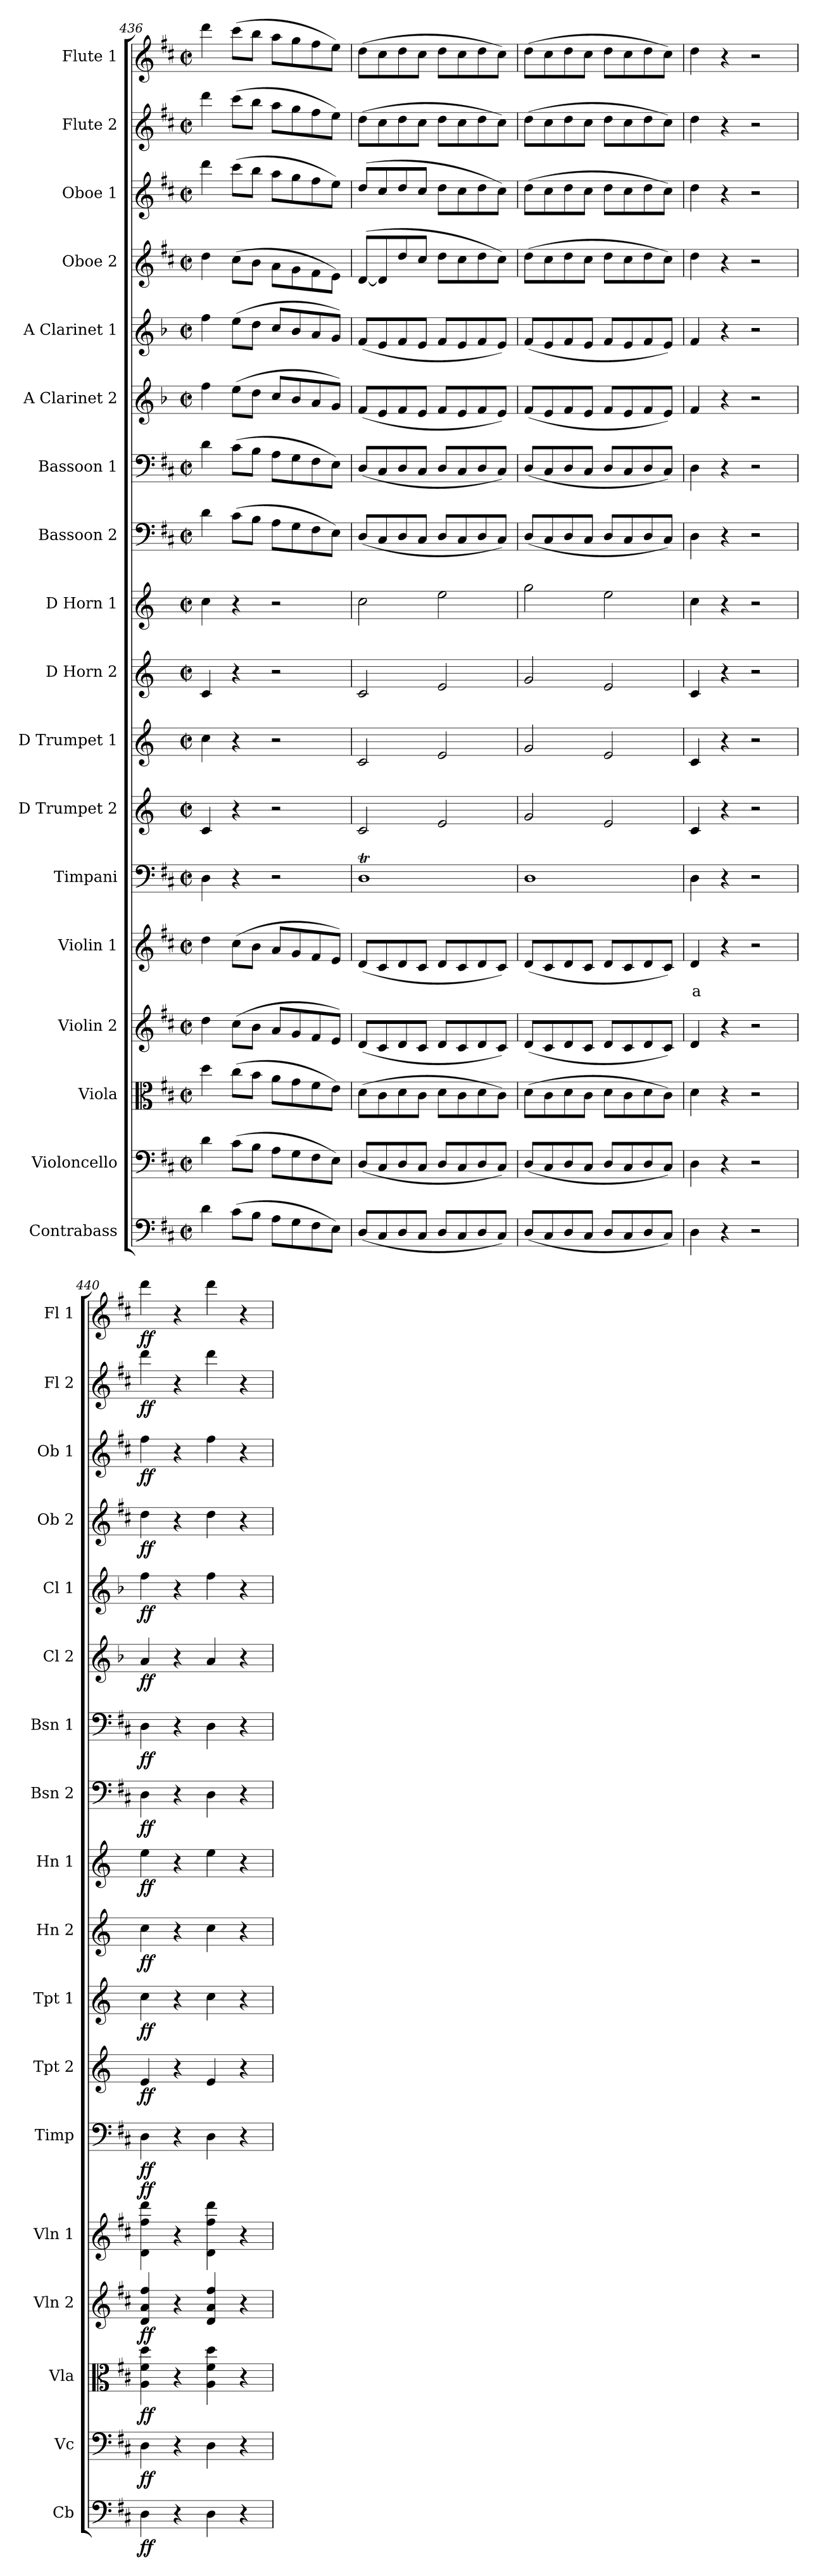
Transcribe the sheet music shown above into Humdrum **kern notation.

**kern	**dynam	**kern	**dynam	**kern	**dynam	**kern	**dynam	**kern	**text	**dynam	**kern	**dynam	**kern	**dynam	**kern	**dynam	**kern	**dynam	**kern	**dynam	**kern	**dynam	**kern	**dynam	**kern	**dynam	**kern	**dynam	**kern	**dynam	**kern	**dynam	**kern	**dynam	**kern	**dynam
*part18	*part18	*part17	*part17	*part16	*part16	*part15	*part15	*part14	*part14	*part14	*part13	*part13	*part12	*part12	*part11	*part11	*part10	*part10	*part9	*part9	*part8	*part8	*part7	*part7	*part6	*part6	*part5	*part5	*part4	*part4	*part3	*part3	*part2	*part2	*part1	*part1
*staff18	*staff18	*staff17	*staff17	*staff16	*staff16	*staff15	*staff15	*staff14	*staff14	*staff14	*staff13	*staff13	*staff12	*staff12	*staff11	*staff11	*staff10	*staff10	*staff9	*staff9	*staff8	*staff8	*staff7	*staff7	*staff6	*staff6	*staff5	*staff5	*staff4	*staff4	*staff3	*staff3	*staff2	*staff2	*staff1	*staff1
*I"Contrabass	*	*I"Violoncello	*	*I"Viola	*	*I"Violin 2	*	*I"Violin 1	*	*	*I"Timpani	*	*I"D Trumpet 2	*	*I"D Trumpet 1	*	*I"D Horn 2	*	*I"D Horn 1	*	*I"Bassoon 2	*	*I"Bassoon 1	*	*I"A Clarinet 2	*	*I"A Clarinet 1	*	*I"Oboe 2	*	*I"Oboe 1	*	*I"Flute 2	*	*I"Flute 1	*
*I'Cb	*	*I'Vc	*	*I'Vla	*	*I'Vln 2	*	*I'Vln 1	*	*	*I'Timp	*	*I'Tpt 2	*	*I'Tpt 1	*	*I'Hn 2	*	*I'Hn 1	*	*I'Bsn 2	*	*I'Bsn 1	*	*I'Cl 2	*	*I'Cl 1	*	*I'Ob 2	*	*I'Ob 1	*	*I'Fl 2	*	*I'Fl 1	*
*clefF4	*	*clefF4	*	*clefC3	*	*clefG2	*	*clefG2	*	*	*clefF4	*	*clefG2	*	*clefG2	*	*clefG2	*	*clefG2	*	*clefF4	*	*clefF4	*	*clefG2	*	*clefG2	*	*clefG2	*	*clefG2	*	*clefG2	*	*clefG2	*
*ITrd7c12	*	*	*	*	*	*	*	*	*	*	*	*	*ITrd-1c-2	*	*ITrd-1c-2	*	*ITrd6c10	*	*ITrd6c10	*	*	*	*	*	*ITrd2c3	*	*ITrd2c3	*	*	*	*	*	*	*	*	*
*k[f#c#]	*	*k[f#c#]	*	*k[f#c#]	*	*k[f#c#]	*	*k[f#c#]	*	*	*k[f#c#]	*	*k[f#c#]	*	*k[f#c#]	*	*k[f#c#]	*	*k[f#c#]	*	*k[f#c#]	*	*k[f#c#]	*	*k[f#c#]	*	*k[f#c#]	*	*k[f#c#]	*	*k[f#c#]	*	*k[f#c#]	*	*k[f#c#]	*
*M2/2	*	*M2/2	*	*M2/2	*	*M2/2	*	*M2/2	*	*	*M2/2	*	*M2/2	*	*M2/2	*	*M2/2	*	*M2/2	*	*M2/2	*	*M2/2	*	*M2/2	*	*M2/2	*	*M2/2	*	*M2/2	*	*M2/2	*	*M2/2	*
*met(c|)	*	*met(c|)	*	*met(c|)	*	*met(c|)	*	*met(c|)	*	*	*met(c|)	*	*met(c|)	*	*met(c|)	*	*met(c|)	*	*met(c|)	*	*met(c|)	*	*met(c|)	*	*met(c|)	*	*met(c|)	*	*met(c|)	*	*met(c|)	*	*met(c|)	*	*met(c|)	*
=436	=436	=436	=436	=436	=436	=436	=436	=436	=436	=436	=436	=436	=436	=436	=436	=436	=436	=436	=436	=436	=436	=436	=436	=436	=436	=436	=436	=436	=436	=436	=436	=436	=436	=436	=436	=436
4D\	.	4d\	.	4dd\	.	4dd\	.	4dd\	.	.	4D\	.	4d/	.	4dd\	.	4D/	.	4d\	.	4d\	.	4d\	.	4dd\	.	4dd\	.	4dd\	.	4ddd\	.	4ddd\	.	4ddd\	.
(8C#\L	.	(8c#\L	.	(8cc#\L	.	(8cc#\L	.	(8cc#\L	.	.	4r	.	4r	.	4r	.	4r	.	4r	.	(8c#\L	.	(8c#\L	.	(8cc#\L	.	(8cc#\L	.	(8cc#\L	.	(8ccc#\L	.	(8ccc#\L	.	(8ccc#\L	.
8BB\J	.	8B\J	.	8b\J	.	8b\J	.	8b\J	.	.	.	.	.	.	.	.	.	.	.	.	8B\J	.	8B\J	.	8b\J	.	8b\J	.	8b\J	.	8bb\J	.	8bb\J	.	8bb\J	.
8AA\L	.	8A\L	.	8a\L	.	8a/L	.	8a/L	.	.	2r	.	2r	.	2r	.	2r	.	2r	.	8A\L	.	8A\L	.	8a/L	.	8a/L	.	8a\L	.	8aa\L	.	8aa\L	.	8aa\L	.
8GG\	.	8G\	.	8g\	.	8g/	.	8g/	.	.	.	.	.	.	.	.	.	.	.	.	8G\	.	8G\	.	8g/	.	8g/	.	8g\	.	8gg\	.	8gg\	.	8gg\	.
8FF#\	.	8F#\	.	8f#\	.	8f#/	.	8f#/	.	.	.	.	.	.	.	.	.	.	.	.	8F#\	.	8F#\	.	8f#/	.	8f#/	.	8f#\	.	8ff#\	.	8ff#\	.	8ff#\	.
8EE\J)	.	8E\J)	.	8e\J)	.	8e/J)	.	8e/J)	.	.	.	.	.	.	.	.	.	.	.	.	8E\J)	.	8E\J)	.	8e/J)	.	8e/J)	.	8e\J)	.	8ee\J)	.	8ee\J)	.	8ee\J)	.
!!LO:PB:g=z
=437	=437	=437	=437	=437	=437	=437	=437	=437	=437	=437	=437	=437	=437	=437	=437	=437	=437	=437	=437	=437	=437	=437	=437	=437	=437	=437	=437	=437	=437	=437	=437	=437	=437	=437	=437	=437
(8DD/L	.	(8D/L	.	(8d\L	.	(8d/L	.	(8d/L	.	.	1DT	.	2d/	.	2d/	.	2D/	.	2d\	.	(8D/L	.	(8D/L	.	(8d/L	.	(8d/L	.	([8d/L	.	(8dd/L	.	(8dd\L	.	(8dd\L	.
8CC#/	.	8C#/	.	8c#\	.	8c#/	.	8c#/	.	.	.	.	.	.	.	.	.	.	.	.	8C#/	.	8C#/	.	8c#/	.	8c#/	.	8d/]	.	8cc#/	.	8cc#\	.	8cc#\	.
8DD/	.	8D/	.	8d\	.	8d/	.	8d/	.	.	.	.	.	.	.	.	.	.	.	.	8D/	.	8D/	.	8d/	.	8d/	.	8dd/	.	8dd/	.	8dd\	.	8dd\	.
8CC#/J	.	8C#/J	.	8c#\J	.	8c#/J	.	8c#/J	.	.	.	.	.	.	.	.	.	.	.	.	8C#/J	.	8C#/J	.	8c#/J	.	8c#/J	.	8cc#/J	.	8cc#/J	.	8cc#\J	.	8cc#\J	.
8DD/L	.	8D/L	.	8d\L	.	8d/L	.	8d/L	.	.	.	.	2f#/	.	2f#/	.	2F#/	.	2f#\	.	8D/L	.	8D/L	.	8d/L	.	8d/L	.	8dd\L	.	8dd\L	.	8dd\L	.	8dd\L	.
8CC#/	.	8C#/	.	8c#\	.	8c#/	.	8c#/	.	.	.	.	.	.	.	.	.	.	.	.	8C#/	.	8C#/	.	8c#/	.	8c#/	.	8cc#\	.	8cc#\	.	8cc#\	.	8cc#\	.
8DD/	.	8D/	.	8d\	.	8d/	.	8d/	.	.	.	.	.	.	.	.	.	.	.	.	8D/	.	8D/	.	8d/	.	8d/	.	8dd\	.	8dd\	.	8dd\	.	8dd\	.
8CC#/J)	.	8C#/J)	.	8c#\J)	.	8c#/J)	.	8c#/J)	.	.	.	.	.	.	.	.	.	.	.	.	8C#/J)	.	8C#/J)	.	8c#/J)	.	8c#/J)	.	8cc#\J)	.	8cc#\J)	.	8cc#\J)	.	8cc#\J)	.
=438	=438	=438	=438	=438	=438	=438	=438	=438	=438	=438	=438	=438	=438	=438	=438	=438	=438	=438	=438	=438	=438	=438	=438	=438	=438	=438	=438	=438	=438	=438	=438	=438	=438	=438	=438	=438
(8DD/L	.	(8D/L	.	(8d\L	.	(8d/L	.	(8d/L	.	.	1DTTT	.	2a/	.	2a/	.	2A/	.	2a\	.	(8D/L	.	(8D/L	.	(8d/L	.	(8d/L	.	(8dd\L	.	(8dd\L	.	(8dd\L	.	(8dd\L	.
8CC#/	.	8C#/	.	8c#\	.	8c#/	.	8c#/	.	.	.	.	.	.	.	.	.	.	.	.	8C#/	.	8C#/	.	8c#/	.	8c#/	.	8cc#\	.	8cc#\	.	8cc#\	.	8cc#\	.
8DD/	.	8D/	.	8d\	.	8d/	.	8d/	.	.	.	.	.	.	.	.	.	.	.	.	8D/	.	8D/	.	8d/	.	8d/	.	8dd\	.	8dd\	.	8dd\	.	8dd\	.
8CC#/J	.	8C#/J	.	8c#\J	.	8c#/J	.	8c#/J	.	.	.	.	.	.	.	.	.	.	.	.	8C#/J	.	8C#/J	.	8c#/J	.	8c#/J	.	8cc#\J	.	8cc#\J	.	8cc#\J	.	8cc#\J	.
8DD/L	.	8D/L	.	8d\L	.	8d/L	.	8d/L	.	.	.	.	2f#/	.	2f#/	.	2F#/	.	2f#\	.	8D/L	.	8D/L	.	8d/L	.	8d/L	.	8dd\L	.	8dd\L	.	8dd\L	.	8dd\L	.
8CC#/	.	8C#/	.	8c#\	.	8c#/	.	8c#/	.	.	.	.	.	.	.	.	.	.	.	.	8C#/	.	8C#/	.	8c#/	.	8c#/	.	8cc#\	.	8cc#\	.	8cc#\	.	8cc#\	.
8DD/	.	8D/	.	8d\	.	8d/	.	8d/	.	.	.	.	.	.	.	.	.	.	.	.	8D/	.	8D/	.	8d/	.	8d/	.	8dd\	.	8dd\	.	8dd\	.	8dd\	.
8CC#/J)	.	8C#/J)	.	8c#\J)	.	8c#/J)	.	8c#/J)	.	.	.	.	.	.	.	.	.	.	.	.	8C#/J)	.	8C#/J)	.	8c#/J)	.	8c#/J)	.	8cc#\J)	.	8cc#\J)	.	8cc#\J)	.	8cc#\J)	.
=439	=439	=439	=439	=439	=439	=439	=439	=439	=439	=439	=439	=439	=439	=439	=439	=439	=439	=439	=439	=439	=439	=439	=439	=439	=439	=439	=439	=439	=439	=439	=439	=439	=439	=439	=439	=439
!	!	!	!	!	!	!	!	!	!LO:LY:b:color=#FF0000	!	!	!	!	!	!	!	!	!	!	!	!	!	!	!	!	!	!	!	!	!	!	!	!	!	!	!
4DD\	.	4D\	.	4d\	.	4d/	.	4d/	a	.	4D\	.	4d/	.	4d/	.	4D/	.	4d\	.	4D\	.	4D\	.	4d/	.	4d/	.	4dd\	.	4dd\	.	4dd\	.	4dd\	.
4r	.	4r	.	4r	.	4r	.	4r	.	.	4r	.	4r	.	4r	.	4r	.	4r	.	4r	.	4r	.	4r	.	4r	.	4r	.	4r	.	4r	.	4r	.
2r	.	2r	.	2r	.	2r	.	2r	.	.	2r	.	2r	.	2r	.	2r	.	2r	.	2r	.	2r	.	2r	.	2r	.	2r	.	2r	.	2r	.	2r	.
=440	=440	=440	=440	=440	=440	=440	=440	=440	=440	=440	=440	=440	=440	=440	=440	=440	=440	=440	=440	=440	=440	=440	=440	=440	=440	=440	=440	=440	=440	=440	=440	=440	=440	=440	=440	=440
!	!LO:DY:b	!	!LO:DY:b	!	!LO:DY:b	!	!LO:DY:b	!	!	!LO:DY:b	!	!LO:DY:b	!	!LO:DY:b	!	!LO:DY:b	!	!LO:DY:b	!	!LO:DY:b	!	!LO:DY:b	!	!LO:DY:b	!	!LO:DY:b	!	!LO:DY:b	!	!LO:DY:b	!	!LO:DY:b	!	!LO:DY:b	!	!LO:DY:b
4DD\	ff	4D\	ff	4A\ 4f#\ 4dd\	ff	4d/ 4a/ 4ff#/	ff	4d\ 4ff#\ 4ddd\	.	ff	4D\	ff	4f#/	ff	4dd\	ff	4d\	ff	4f#\	ff	4D\	ff	4D\	ff	4f#/	ff	4dd\	ff	4dd\	ff	4ff#\	ff	4ddd\	ff	4ddd\	ff
4r	.	4r	.	4r	.	4r	.	4r	.	.	4r	.	4r	.	4r	.	4r	.	4r	.	4r	.	4r	.	4r	.	4r	.	4r	.	4r	.	4r	.	4r	.
4DD\	.	4D\	.	4A\ 4f#\ 4dd\	.	4d/ 4a/ 4ff#/	.	4d\ 4ff#\ 4ddd\	.	.	4D\	.	4f#/	.	4dd\	.	4d\	.	4f#\	.	4D\	.	4D\	.	4f#/	.	4dd\	.	4dd\	.	4ff#\	.	4ddd\	.	4ddd\	.
4r	.	4r	.	4r	.	4r	.	4r	.	.	4r	.	4r	.	4r	.	4r	.	4r	.	4r	.	4r	.	4r	.	4r	.	4r	.	4r	.	4r	.	4r	.
=	=	=	=	=	=	=	=	=	=	=	=	=	=	=	=	=	=	=	=	=	=	=	=	=	=	=	=	=	=	=	=	=	=	=	=	=
*-	*-	*-	*-	*-	*-	*-	*-	*-	*-	*-	*-	*-	*-	*-	*-	*-	*-	*-	*-	*-	*-	*-	*-	*-	*-	*-	*-	*-	*-	*-	*-	*-	*-	*-	*-	*-
